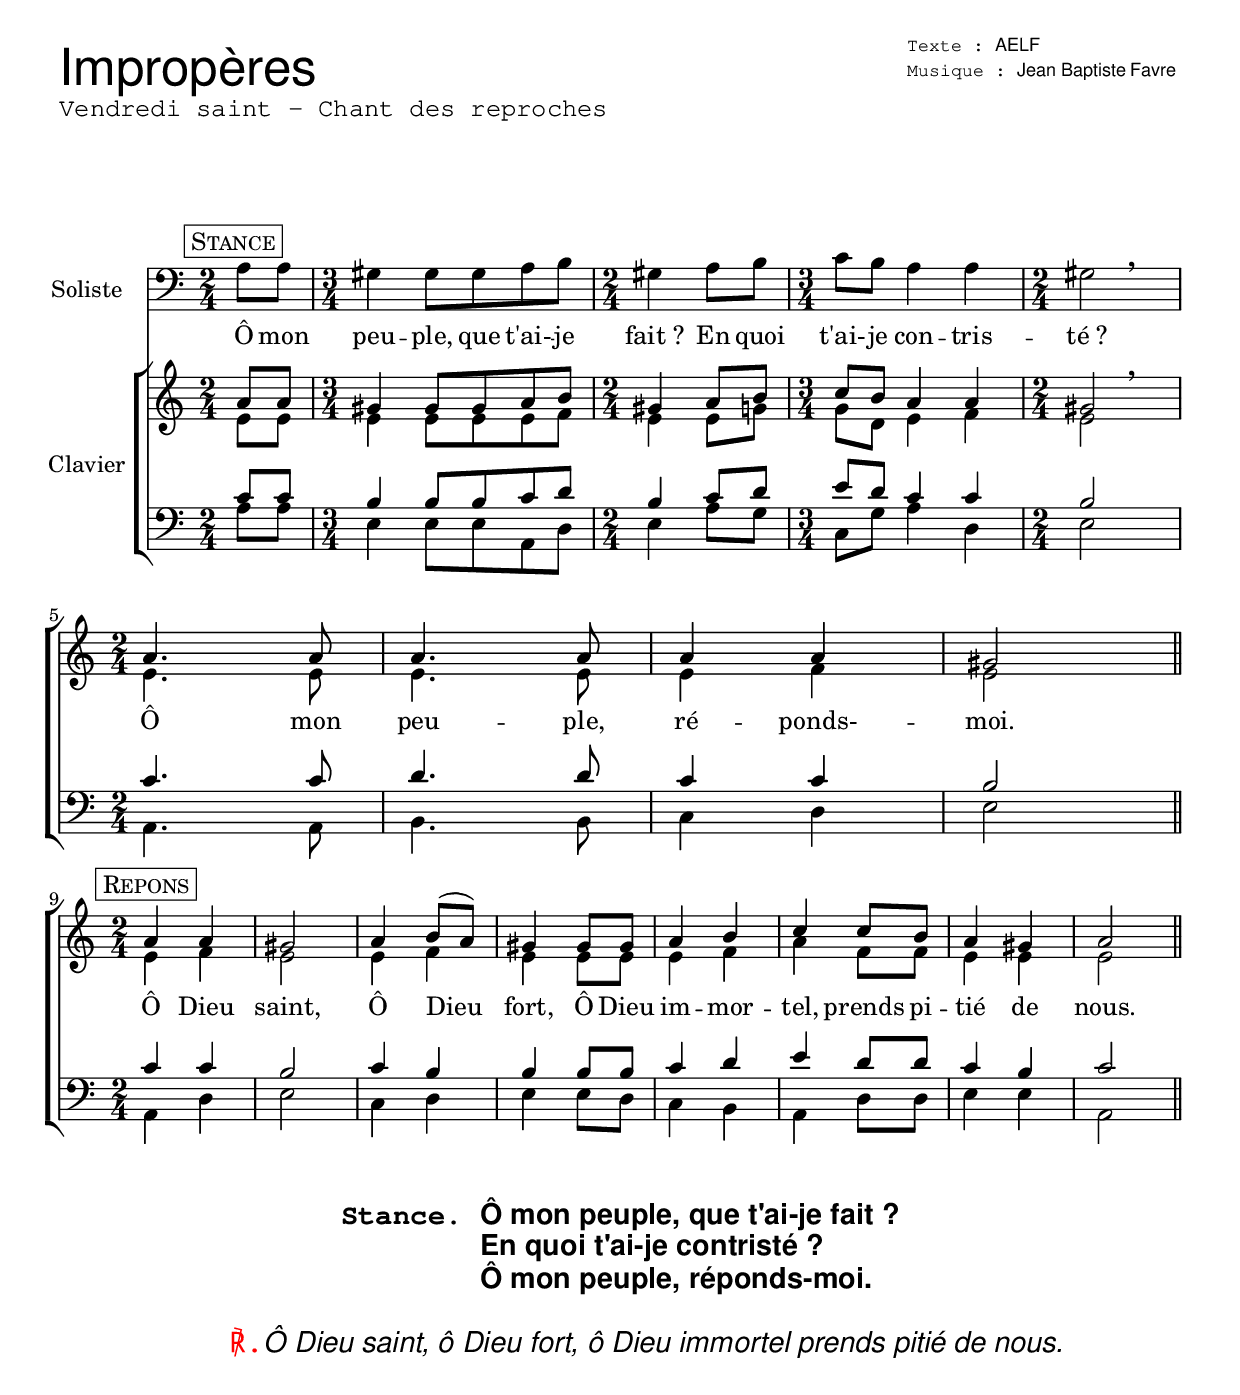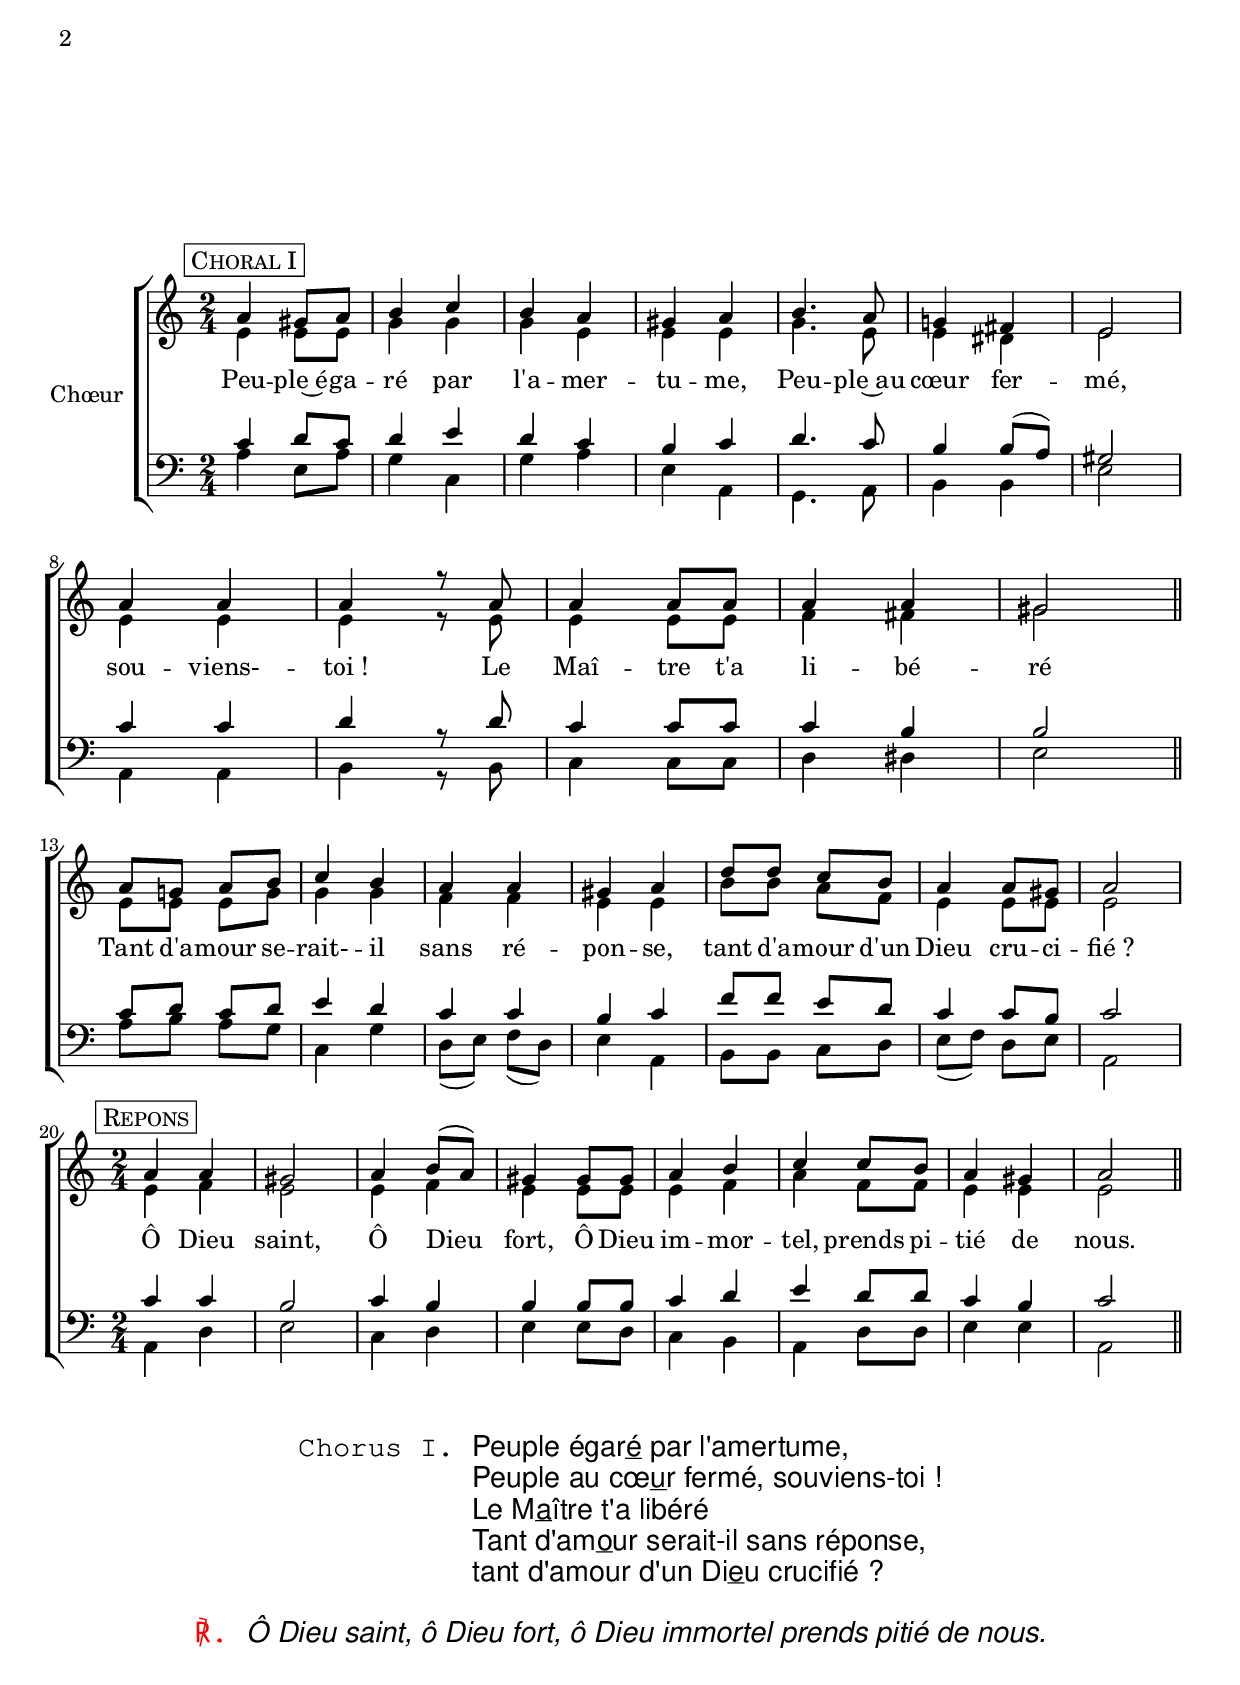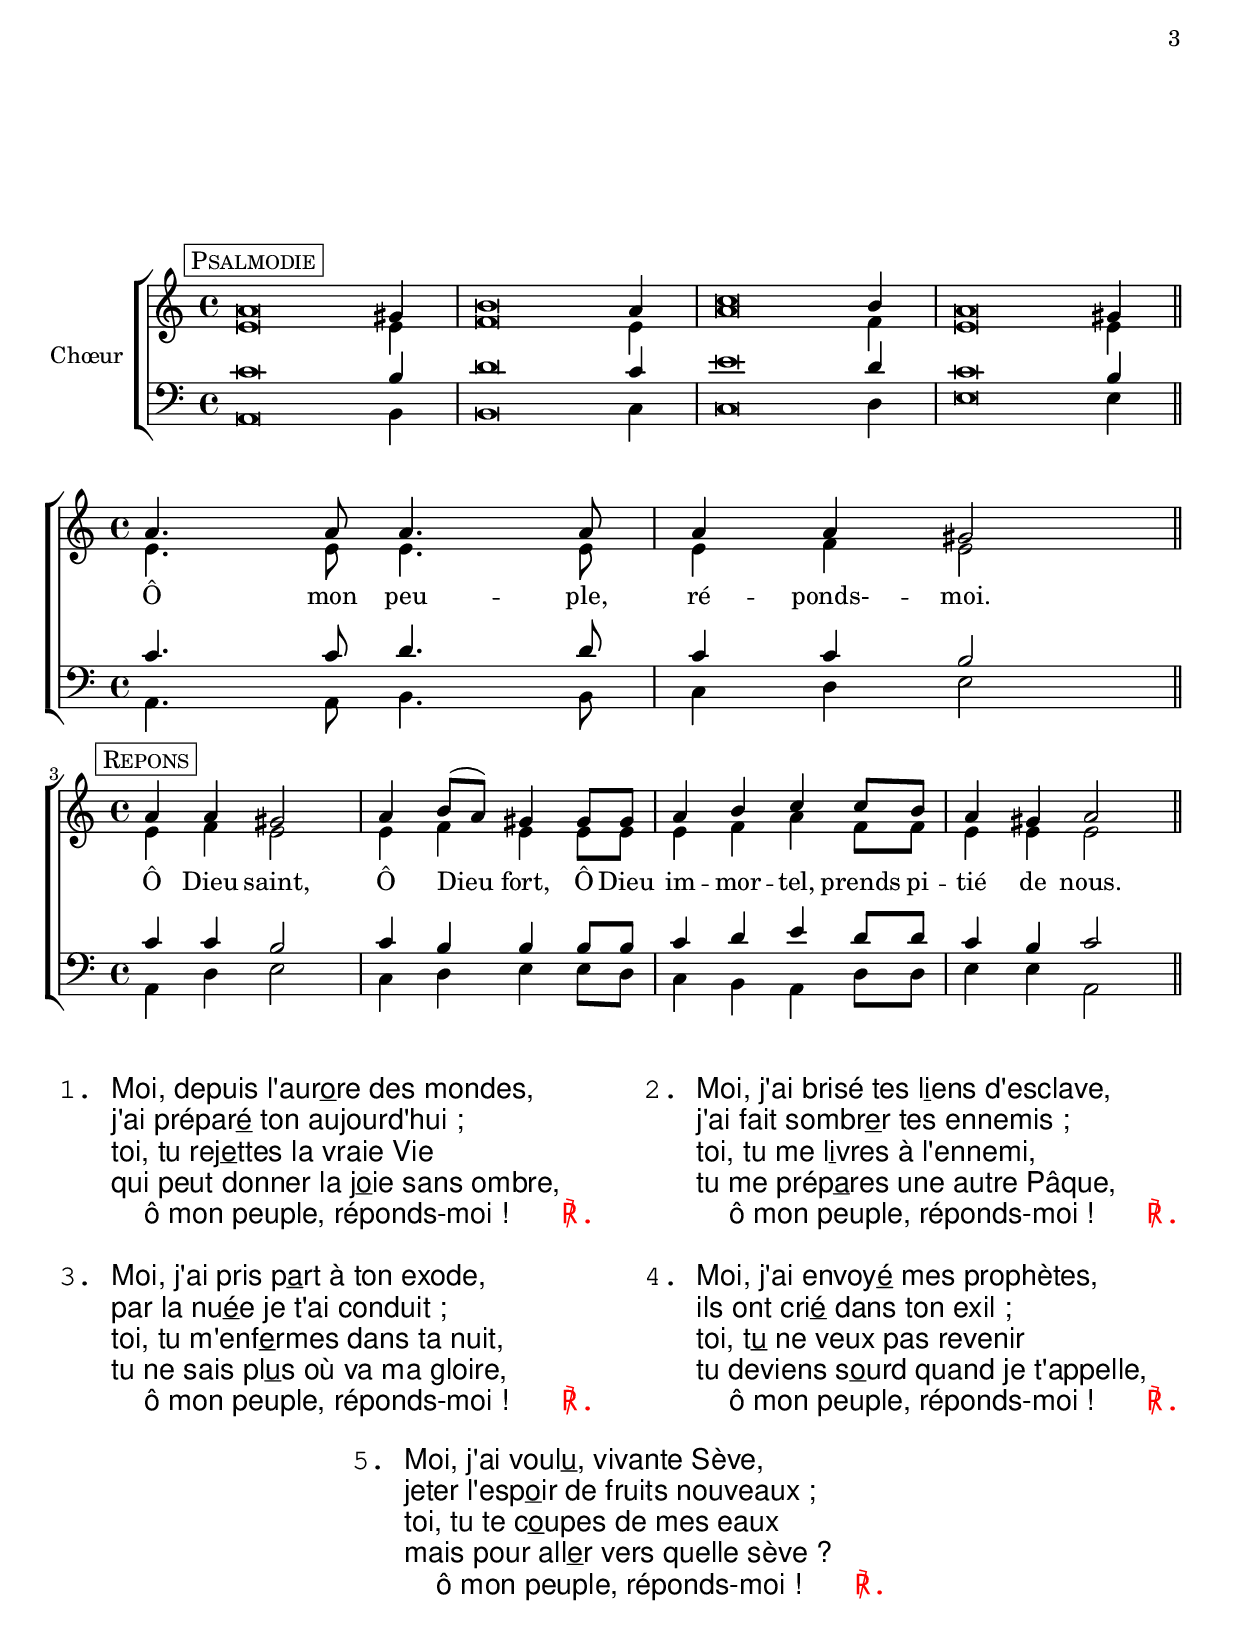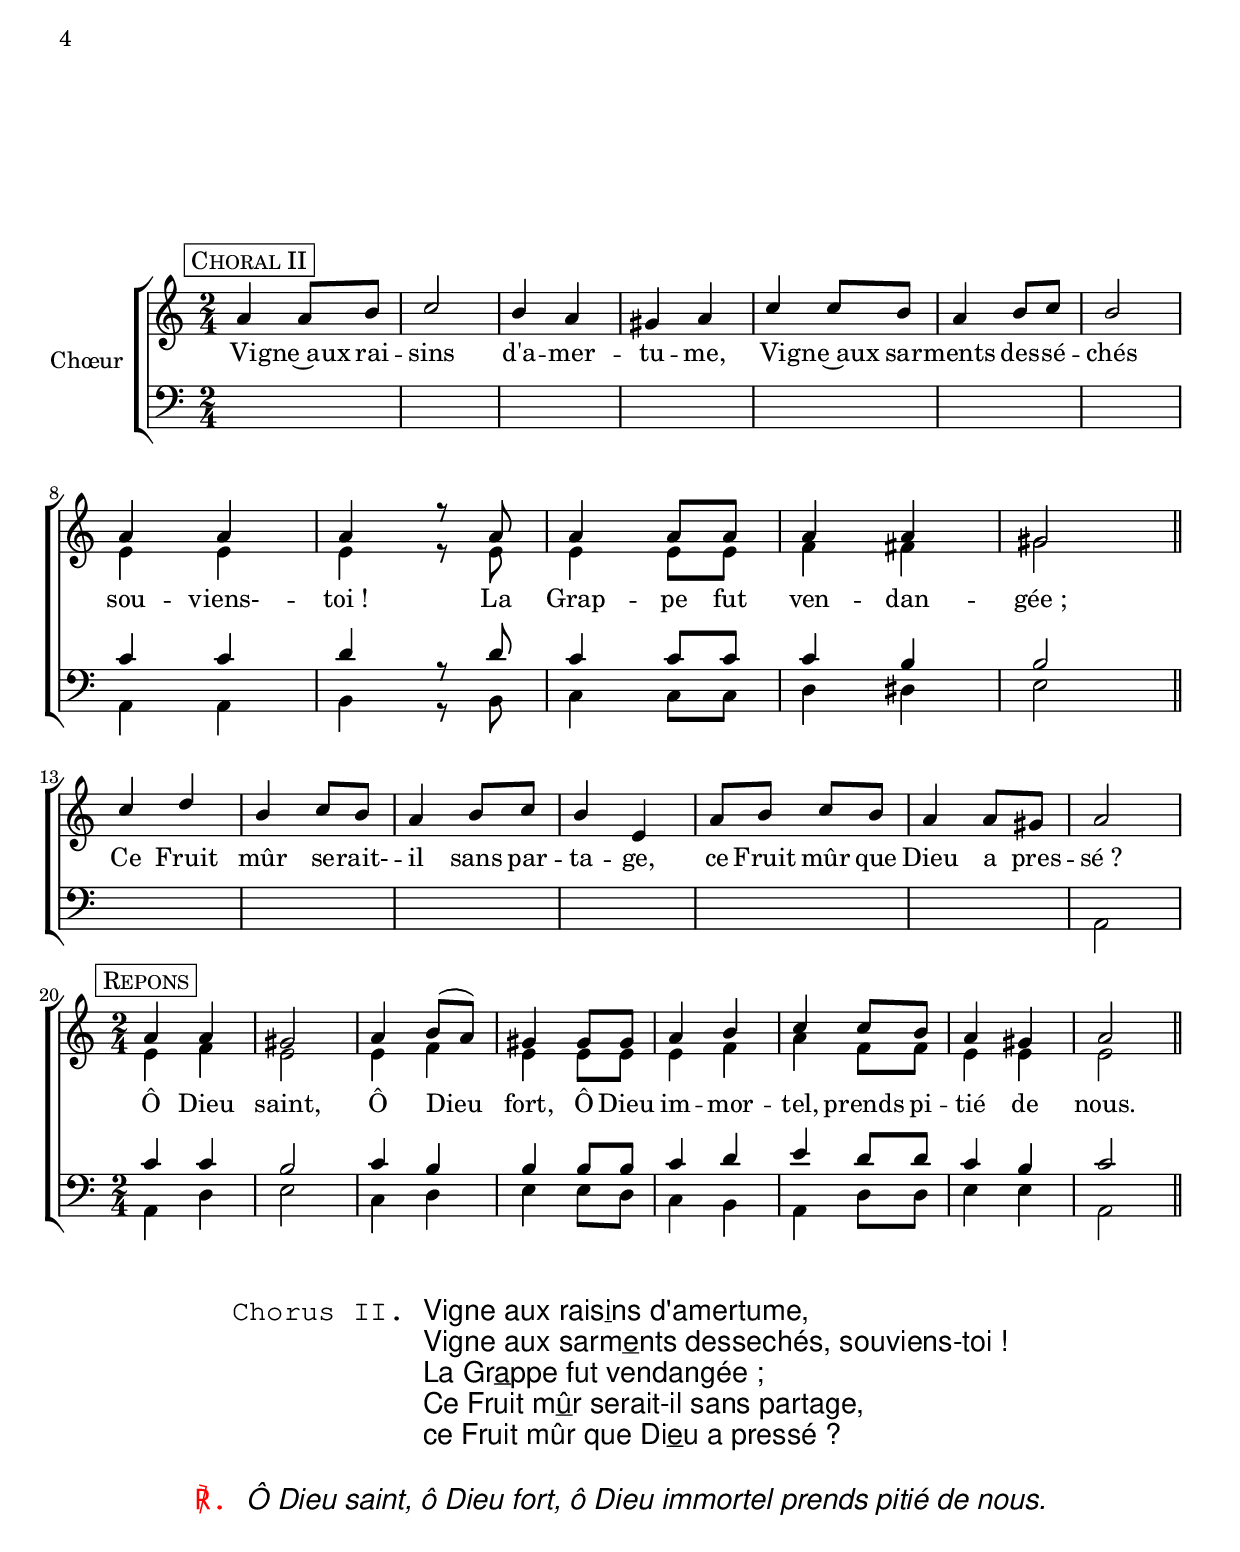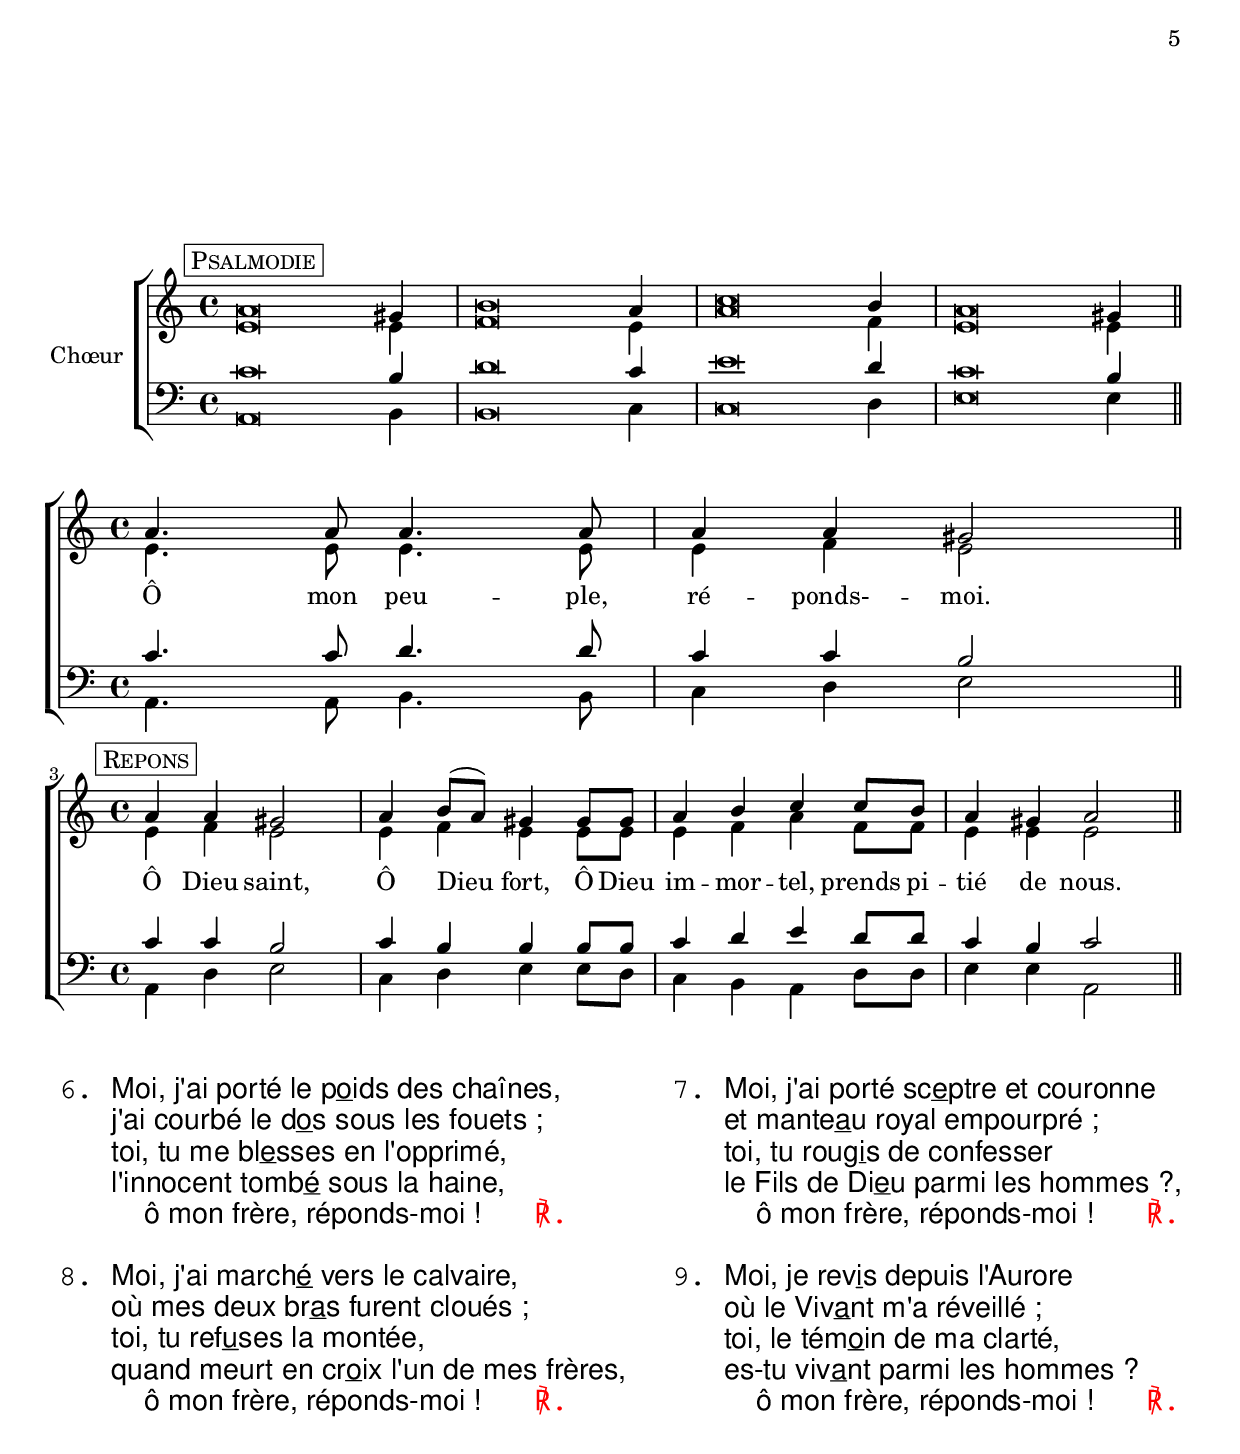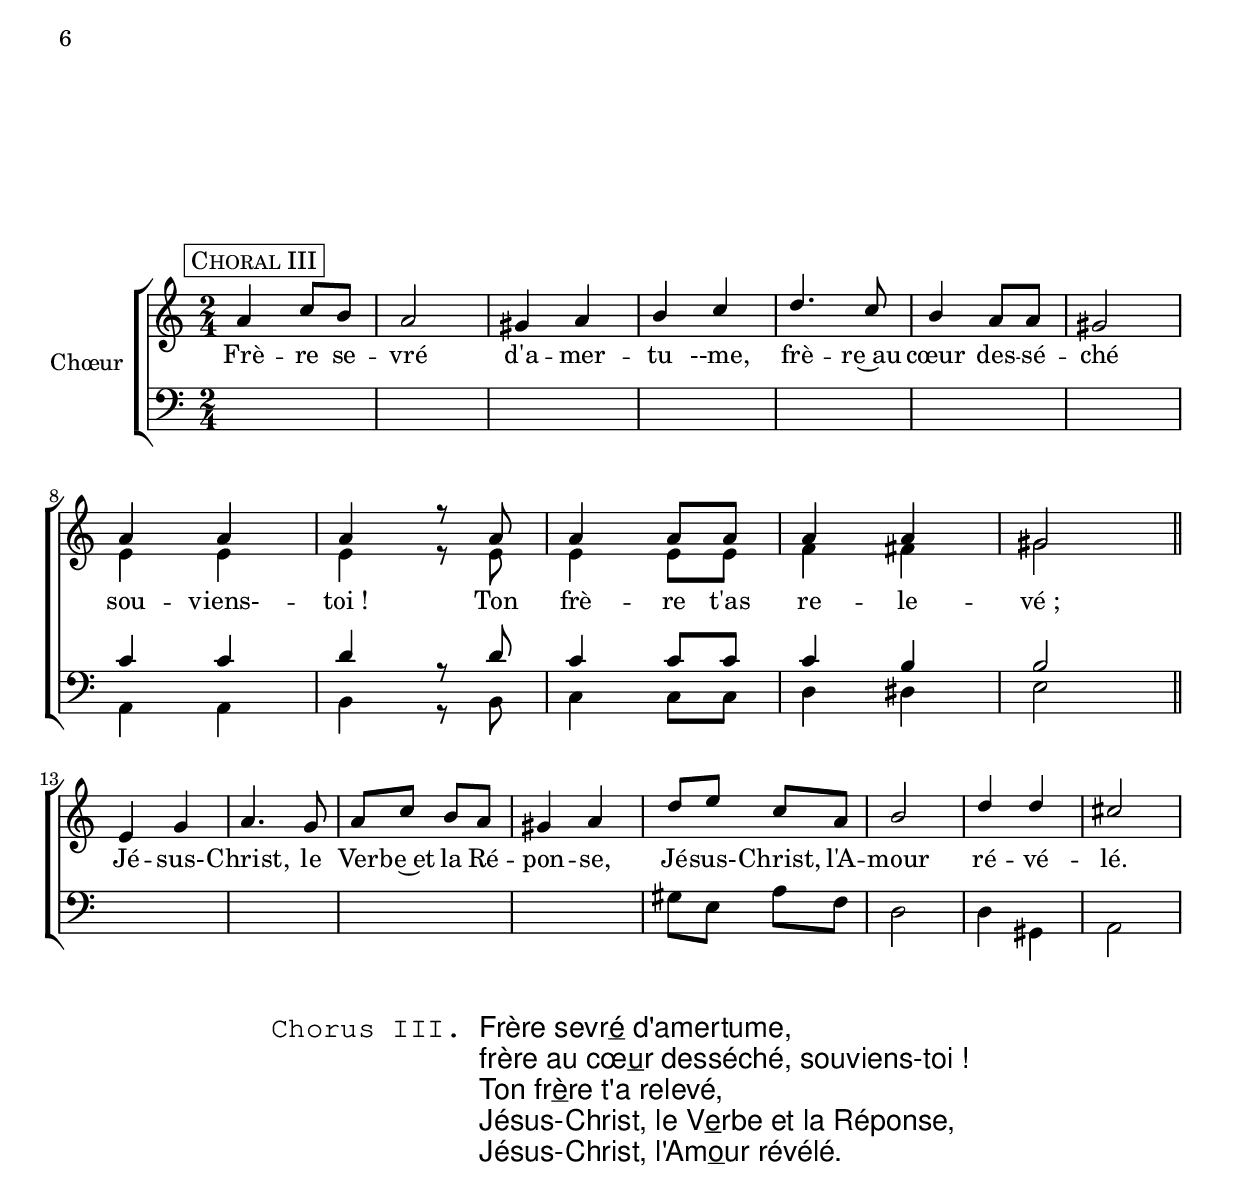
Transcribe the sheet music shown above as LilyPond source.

\version "2.22.0"
\language "english"
%{
  Default settings are needed at the beginning
  because they are used in antiphon & verse music definition
  You can override default values simply by declaring variables again.
%}
\include "../libs/commonFunctions.ily"
\include "../libs/settings.ily"
\include "../libs/translations/fr.ily"

% Global staff size.
% Other sizes will be relative.
% Good to customize to get a "one page only" psalm, when possible
%staffCustomSize = 16
%#(set-global-staff-size staffCustomSize)

topToMarkupSpacing =
  #'((basic-distance . 3)
     (minimum-distance . 3)
     (padding . 3)
     (stretchability . 3))

markupToSystemSpacing =
  #'((basic-distance . 10)
     (minimum-distance . 10)
     (padding . 10)
     (stretchability . 10))

systemToSystemSpacing =
  #'((basic-distance . 3)
     (minimum-distance . 3)
     (padding . 3)
     (stretchability . 3))

%{
  Default margins in millimeters (equal to 1\cm)
%}
leftMargin = 20
rightMargin = 20
topMargin = 10
bottomMargin = 10

%{
  Margin for two-sided printed scores
  Should be set to false for conductor's score, since it's usualy better
  to have conductor's score printed on one side only when possible
%}
twoSided = ##t
innerMargin = 10
outerMargin = 10

%{
  Fonts settings
%}
fontMusic = "emmentaler"            % default
fontBrace = "emmentaler"            % default
fontRoman = "Latin Modern Roman"
fontSans = "Latin Modern Sans"
fontTypewriter = "Monospace Regular"
fontFactor = 20 % unnecessary if the staff size is default

scoreTitleMarkupSetting = \markup \columns {
  \fill-line {
      \column {
        \line {
          \left-column {
            \vspace #1.1
            \fontsize #7 \sans \fromproperty #'header:title
            \fontsize #1 \typewriter \fromproperty #'header:subtitle
          }
        }
      }
      \column {
        \line {
          \fontsize #-2
          \left-column {
            \line { \concat { \typewriter \fromproperty #'header:poetPrefix \sans \fromproperty #'header:poet \bold " " } }
            \line { \concat { \typewriter \fromproperty #'header:composerPrefix \sans \fromproperty #'header:composer \bold " " } }
            " "
            \typewriter \italic \fromproperty #'header:dedication
          }
        }
      }
    }
}
oddFooterMarkupSetting = \markup {}
\paper {
  markup-system-spacing = \markupToSystemSpacing
  scoreTitleMarkup = \scoreTitleMarkupSetting
  oddFooterMarkup = \oddFooterMarkupSetting
  #(include-special-characters)
}

%%%%%
%%%%% Composition details
%%%%%
title = "Impropères"
real_poet = ""
subtitle = "Vendredi saint - Chant des reproches"
composer = "Jean Baptiste Favre"

global = {
  \key a \minor
  \time 2/4
  }
%%%%%
%%%%%
%%%%%
%%%%%
%%%%%
%%%%%
%%%%%
%%%%%
%%%%%
%%%%%
%%%%%
%%%%% Stance pour soliste et orgue
%%%%%
stanceRhythms = {
  \global
  \markCustom "Stance" \partial 4 s4 \time 3/4 s2. \time 2/4 s2 \time 3/4 s2. \time 2/4 s2 \break
}
stanceMelody = {
  \partial 4 a8 a gs4 gs8 gs a b gs4 a8 b c8 b8 a4 a gs!2 \breathe
  }
stanceLyrics = \lyricmode {
  Ô mon peu -- ple, que t'ai- -- je fait&nbsp;?
  En quoi t'ai- -- je con -- tris -- té&nbsp;?
}
stanceSopranoMusic = \relative c'' { \stanceMelody }
stanceAltoMusic = \relative c' { e8 e e4 e8 e e f  e4 e8 g g8 d8 e4 f e2 }
stanceTenorMusic = \relative c' { c8 c b4 b8 b c d b4 c8 d e8 d8 c4 c4 b2 }
stanceBassMusic = \relative c' { a8 a e4 e8 e a, d e4 a8 g c,8 g'8 a4 d, e2 }
StancePartition = {
  <<
    % Stance pour soliste et orgue
    \new ChoirStaff = "stance2Voices" \with { instrumentName = "Soliste" } <<
      \new Staff = "stanceHighStaff" <<
        \clef "bass"
        \new Voice = "stanceRhythms" { \stanceRhythms }
        \new Voice = "stanceMelody" { \relative c' { \stanceMelody } }
        \new Lyrics \lyricsto "stanceMelody" { \stanceLyrics }
      >>
    >>
    \new ChoirStaff = "stance2Voices" \with { instrumentName = "Clavier" } <<
      \new Staff = "stanceHighStaff" <<
        \clef "treble"
        \new Voice = "stanceRhythms" { \stanceRhythms }
        \new Voice = "stanceSoprano" { \voiceOne  \stanceSopranoMusic }
        \new Voice = "stanceAlto" { \voiceTwo \stanceAltoMusic }
      >>
      \new Staff  = "stanceLowStaff" <<
        \clef "bass"
        \new Voice = "stanceRhythms" \stanceRhythms
        \new Voice = "stanceTenor" { \voiceOne \stanceTenorMusic }
        \new Voice = "stanceBass" { \voiceTwo \stanceBassMusic }
      >>
    >>
  >>
}
%%%%%
%%%%%
%%%%%
%%%%%
%%%%%
%%%%%
%%%%%
%%%%%
%%%%%
%%%%%
%%%%%
%%%%% Répons pour chœur à 4 voix mixtes
%%%%%
stanceReponRhythms = { s2*4 \bar "||" \break }
stanceReponSopranoMusic = \relative c'' { a4. a8 a4. a8 a4 a gs2 }
stanceReponAltoMusic = \relative c' { e4. e8 e4. e8 e4 f e2 }
stanceReponTenorMusic = \relative c' { c4. c8 d4. d8 c4 c b2 }
stanceReponBassMusic = \relative c { a4. a8 b4. b8 c4 d e2 }
stanceReponLyrics = \lyricmode { Ô mon peu -- ple, ré -- ponds- -- moi. }
StanceReponPartition = {
  <<
    % Répons pour chœur à 4 voix mixtes
    \new ChoirStaff = "stanceRepon2Voices" \with { instrumentName = "Chœur" } <<
      \new Staff = "stanceReponHighStaff" <<
        \clef "treble"
        \new Voice = "stanceReponRhythms" \stanceReponRhythms
        \new Voice = "stanceReponSoprano" { \voiceOne \stanceReponSopranoMusic }
        \new Voice = "stanceReponAlto" { \voiceTwo \stanceReponAltoMusic }
      >>
      \new Lyrics \lyricsto "stanceReponSoprano" { \stanceReponLyrics }
      \new Staff  = "stanceReponLowStaff" <<
        \clef "bass"
        \new Voice = "stanceReponRhythms" \stanceReponRhythms
        \new Voice = "stanceReponTenor" { \voiceOne \stanceReponTenorMusic }
        \new Voice = "stanceReponBass" { \voiceTwo \stanceReponBassMusic }
      >>
    >>
  >>
}

%%%%%
%%%%%
%%%%%
%%%%%
%%%%%
%%%%%
%%%%%
%%%%%
%%%%%
%%%%%
%%%%%
%%%%% Antienne pour chœur à 4 voix mixtes
%%%%%
antienneRhythms = { \markCustom "Repons" s2*8 \bar "||" \break }
antienneSopranoMusic = \relative c'' { a4 a4 gs2 a4 b8 (a) gs4 gs8 gs a4 b c c8 b a4 gs a2 }
antienneAltoMusic = \relative c' { e4 f e2 e4 f e e8 e e4 f4 a4 f8 f e4 e e2 }
antienneTenorMusic = \relative c' { c4 c4 b2 c4 b b4 b8 b c4 d4 e4 d8 d c4 b c2 }
antienneBassMusic = \relative c { a4 d e2 c4 d e4 e8 d c4 b4 a d8 d e4 e a,2 }

antienneSopranoLyrics = \lyricmode {
  Ô Dieu saint, Ô Dieu fort, Ô Dieu im -- mor -- tel, prends pi -- tié de nous.
  }
AntiennePartition = {
  <<
    % Refrain pour chœur à 4 voix mixtes
    \new ChoirStaff = "antienne2Voices" \with { instrumentName = "Chœur" } <<
      \new Staff = "antienneHighStaff" <<
        \clef "treble"
        \new Voice = "antienneRhythms" { \antienneRhythms }
        \new Voice = "antienneSoprano" { \voiceOne \antienneSopranoMusic }
        \new Voice = "antienneAlto" { \voiceTwo \antienneAltoMusic }
      >>
        \new Lyrics \lyricsto "antienneSoprano" { \antienneSopranoLyrics }
      \new Staff  = "antienneLowStaff" <<
        \clef "bass"
        \new Voice = "antienneRhythms" \antienneRhythms
        \new Voice = "antienneTenor" { \voiceOne \antienneTenorMusic }
        \new Voice = "antienneBass" { \voiceTwo \antienneBassMusic }
      >>
    >>
  >>
}
%%%%%
%%%%%
%%%%%
%%%%%
%%%%%
%%%%%
%%%%%
%%%%%
%%%%%
%%%%%
%%%%%
%%%%% Chorus pour chœur à 4 voix mixtes
%%%%%
chorusOneRhythms = { \global \markCustom "Choral I" s2*7 }
chorusOneSopranoMusic = \relative c'' { a4 gs!8 a b4 c b a gs a b4. a8 g!4 fs e2 }
chorusOneAltoMusic =  \relative c' { e4 e8 e g4 g g e e e g4. e8 e4 ds e2 }
chorusOneTenorMusic = \relative c' { c4 d8 c d4 e d c b c d4. c8 b4 b8 (a) gs2 }
chorusOneBassMusic = \relative c' { a4 e8 a g4 c, g' a e a,4 g4. a8 b4 b e2 }

chorusReponRhythms = { s2*2 s2*3 \bar "||" }
chorusReponSopranoMusic = \relative c'' { a4 a a r8 a8 a4 a8 a a4 a gs2 }
chorusReponAltoMusic = \relative c' { e4 e e4 r8 e8 e4 e8 e f4 fs gs2 }
chorusReponTenorMusic = \relative c' { c4 c d4 r8 d8 c4 c8 c c4 b b2 }
chorusReponBassMusic = \relative c { a4 a b4 r8 b8 c4 c8 c d4 ds e2 }
chorusTwoRhythms = { s2*7 }
chorusTwoSopranoMusic = \relative c'' { a8 g!8 a8 b c4 b a a gs a d8 d c b a4 a8 gs a2 }
chorusTwoAltoMusic =  \relative c' { e8 e e g g4 g f f e e b'8 b a f e4 e8 e e2 }
chorusTwoTenorMusic = \relative c' { c8 d8 c d e4 d c c b c f8 f e d c4 c8 b c2 }
chorusTwoBassMusic = \relative c' { a8 b8 a g c,4 g' d8 (e) f (d) e4 a,4 b8 b c d e (f) d e a,2 }
chorusOneLyrics = \lyricmode {
  Peu -- ple~é -- ga -- ré par l'a -- mer -- tu -- me,
  Peu -- ple~au cœur fer -- mé,
}
chorusReponLyrics = \lyricmode { sou -- viens- -- toi&nbsp;! Le Maî -- tre t'a li -- bé -- ré }
chorusTwoLyrics = \lyricmode {
  Tant d'a -- mour se -- rait- -- il sans ré -- pon -- se,
  tant d'a -- mour d'un Dieu cru -- ci -- fié&nbsp;?
}

ChorusOnePartition = {
  <<
    % Refrain pour chœur à 4 voix mixtes
    \new ChoirStaff = "chorus2Voices" \with { instrumentName = "Chœur" } <<
      \new Staff = "chorusHighStaff" <<
        \clef "treble"
        \new Voice = "chorusRhythms" { \chorusOneRhythms \break \chorusReponRhythms \break \chorusTwoRhythms \break }
        \new Voice = "chorusSoprano" { \voiceOne \chorusOneSopranoMusic \chorusReponSopranoMusic \chorusTwoSopranoMusic }
        \new Voice = "chorusAlto" { \voiceTwo \chorusOneAltoMusic \chorusReponAltoMusic \chorusTwoAltoMusic }
      >>
      \new Lyrics \lyricsto "chorusSoprano" { \chorusOneLyrics \chorusReponLyrics \chorusTwoLyrics }
      \new Staff  = "chorusLowStaff" <<
        \clef "bass"
        \new Voice = "chorusRhythms" { \chorusOneRhythms \chorusReponRhythms \chorusTwoRhythms }
        \new Voice = "chorusTenor" { \voiceOne \chorusOneTenorMusic \chorusReponTenorMusic \chorusTwoTenorMusic }
        \new Voice = "chorusBass" { \voiceTwo \chorusOneBassMusic \chorusReponBassMusic \chorusTwoBassMusic }
      >>
    >>
  >>
}

chorusOneRhythms = { \global \markCustom "Choral II" s2*7 }
chorusOneSopranoMusic = \relative c'' { a4 a8 b c2 b4 a gs a c4 c8 b a4 b8 c b2 }
chorusOneAltoMusic =  \relative c' { s2*7 }
chorusOneTenorMusic = \relative c' { s2*7 }
chorusOneBassMusic = \relative c' { s2*7 }
%chorusOneRhythms = { \global \markCustom "Chorus II" s2*8 }
%chorusOneSopranoMusic = \relative c'' { a4 b c c b b a a c d e e d c b2 }
%chorusOneAltoMusic =  \relative c' { e4 e a a f gs4 e4 e4 a4 s4 s2*3 }
%chorusOneTenorMusic = \relative c' { c4 d e d d4 b4 c4 c4 e4 s4 s2*3 }
%chorusOneBassMusic = \relative c' { a4 gs a8 g f e d b e4 a a a g c,8 b a c d4 ds e2 }

chorusReponRhythms = { s2*2 s2*3 \bar "||" }
chorusReponSopranoMusic = \relative c'' { a4 a a r8 a8 a4 a8 a a4 a gs2 }
chorusReponAltoMusic = \relative c' { e4 e e4 r8 e8 e4 e8 e f4 fs gs2 }
chorusReponTenorMusic = \relative c' { c4 c d4 r8 d8 c4 c8 c c4 b b2 }
chorusReponBassMusic = \relative c { a4 a b4 r8 b8 c4 c8 c d4 ds e2 }

chorusTwoRhythms = { s2*7 }
chorusTwoSopranoMusic = \relative c'' { c4 d b c8 b a4 b8 c b4 e,4 a8 b c b a4 a8 gs a2 }
chorusTwoAltoMusic =  \relative c' { s2*7 }
chorusTwoTenorMusic = \relative c' { s2*7 }
chorusTwoBassMusic = \relative c' { s2*6 a,2 }
chorusOneLyrics = \lyricmode {
  Vi -- gne~aux rai -- sins d'a -- mer -- tu -- me,
  Vi -- gne~aux sar -- ments des -- sé -- chés
}
chorusReponLyrics = \lyricmode { sou -- viens- -- toi&nbsp;! La Grap -- pe fut ven -- dan -- gée&nbsp;; }
chorusTwoLyrics = \lyricmode {
  Ce Fruit mûr se -- rait- -- il sans par -- ta -- ge,
  ce Fruit mûr que Dieu a pres -- sé&nbsp;?
}
ChorusTwoPartition = {
  <<
    % Refrain pour chœur à 4 voix mixtes
    \new ChoirStaff = "chorus2Voices" \with { instrumentName = "Chœur" } <<
      \new Staff = "chorusHighStaff" <<
        \clef "treble"
        \new Voice = "chorusRhythms" { \chorusOneRhythms \break \chorusReponRhythms \break \chorusTwoRhythms \break }
        \new Voice = "chorusSoprano" { \voiceOne \chorusOneSopranoMusic \chorusReponSopranoMusic \chorusTwoSopranoMusic }
        \new Voice = "chorusAlto" { \voiceTwo \chorusOneAltoMusic \chorusReponAltoMusic \chorusTwoAltoMusic }
      >>
      \new Lyrics \lyricsto "chorusSoprano" { \chorusOneLyrics \chorusReponLyrics \chorusTwoLyrics }
      \new Staff  = "chorusLowStaff" <<
        \clef "bass"
        \new Voice = "chorusRhythms" { \chorusOneRhythms \chorusReponRhythms \chorusTwoRhythms }
        \new Voice = "chorusTenor" { \voiceOne \chorusOneTenorMusic \chorusReponTenorMusic \chorusTwoTenorMusic }
        \new Voice = "chorusBass" { \voiceTwo \chorusOneBassMusic \chorusReponBassMusic \chorusTwoBassMusic }
      >>
    >>
  >>
}

chorusOneRhythms = { \global \markCustom "Choral III" s2*7 }
chorusOneSopranoMusic = \relative c'' { a4 c8 b a2 gs4 a b c d4. c8 b4 a8 a gs2 }
chorusOneAltoMusic =  \relative c' { s2*7 }
chorusOneTenorMusic = \relative c' { s2*7 }
chorusOneBassMusic = \relative c' { s2*7 }

chorusReponRhythms = { s2*2 s2*3 \bar "||" }
chorusReponSopranoMusic = \relative c'' { a4 a a r8 a8 a4 a8 a a4 a gs2 }
chorusReponAltoMusic = \relative c' { e4 e e4 r8 e8 e4 e8 e f4 fs gs2 }
chorusReponTenorMusic = \relative c' { c4 c d4 r8 d8 c4 c8 c c4 b b2 }
chorusReponBassMusic = \relative c { a4 a b4 r8 b8 c4 c8 c d4 ds e2 }

chorusTwoRhythms = { s2*8 }
chorusTwoSopranoMusic = \relative c' { e4 g a4. g8 a c b a gs4 a4 d8 e c a b2 d4 d cs2 }
chorusTwoAltoMusic =  \relative c' { s2*8 }
chorusTwoTenorMusic = \relative c' { s2*8 }
chorusTwoBassMusic = \relative c' { s2*4 gs8 e a f d2 d4 gs, a2 }
chorusOneLyrics = \lyricmode {
  Frè -- re se -- vré d'a -- mer -- tu --me,
  frè -- re~au cœur des -- sé -- ché
}
chorusReponLyrics = \lyricmode { sou -- viens- -- toi&nbsp;! Ton frè -- re t'as re -- le -- vé&nbsp;; }
chorusTwoLyrics = \lyricmode {
  Jé -- sus- -- Christ, le Ver -- be~et la Ré -- pon -- se,
  Jé -- sus- -- Christ, l'A -- mour ré -- vé -- lé.
}
ChorusThreePartition = {
  <<
    % Refrain pour chœur à 4 voix mixtes
    \new ChoirStaff = "chorus2Voices" \with { instrumentName = "Chœur" } <<
      \new Staff = "chorusHighStaff" <<
        \clef "treble"
        \new Voice = "chorusRhythms" { \chorusOneRhythms \break \chorusReponRhythms \break \chorusTwoRhythms \break }
        \new Voice = "chorusSoprano" { \voiceOne \chorusOneSopranoMusic \chorusReponSopranoMusic \chorusTwoSopranoMusic }
        \new Voice = "chorusAlto" { \voiceTwo \chorusOneAltoMusic \chorusReponAltoMusic \chorusTwoAltoMusic }
      >>
      \new Lyrics \lyricsto "chorusSoprano" { \chorusOneLyrics \chorusReponLyrics \chorusTwoLyrics }
      \new Staff  = "chorusLowStaff" <<
        \clef "bass"
        \new Voice = "chorusRhythms" { \chorusOneRhythms \chorusReponRhythms \chorusTwoRhythms }
        \new Voice = "chorusTenor" { \voiceOne \chorusOneTenorMusic \chorusReponTenorMusic \chorusTwoTenorMusic }
        \new Voice = "chorusBass" { \voiceTwo \chorusOneBassMusic \chorusReponBassMusic \chorusTwoBassMusic }
      >>
    >>
  >>
}

chorusPsalmRhythms = { \markCustom "Psalmodie" \cadenzaOn \repeat unfold 4 { s\breve s4 \bar "|" } \cadenzaOff \bar"||" \break }
chorusPsalmSoprano = \relative c'' { a\breve gs4 b\breve a4 c\breve b4 a\breve gs!4 }
chorusPsalmAlto = \relative c' { e\breve e4 f\breve e4 a\breve f4 e\breve e4 }
chorusPsalmTenor = \relative c' {c\breve b4 d\breve c4 e\breve d4 c\breve b4 }
chorusPsalmBass = \relative c { a\breve b4 b\breve c4 c\breve d4 e\breve e4}
ChorusPsalmPartition = {
  <<
    % Refrain pour chœur à 4 voix mixtes
    \new ChoirStaff = "chorus2Voices" \with { instrumentName = "Chœur" } <<
      \new Staff = "chorusHighStaff" <<
        \clef "treble"
        \new Voice = "chorusRhythms" { \chorusPsalmRhythms }
        \new Voice = "chorusSoprano" { \voiceOne \chorusPsalmSoprano }
        \new Voice = "chorusAlto" { \voiceTwo \chorusPsalmAlto }
      >>
      \new Staff  = "chorusLowStaff" <<
        \clef "bass"
        \new Voice = "chorusRhythms" { \chorusPsalmRhythms }
        \new Voice = "chorusTenor" { \voiceOne \chorusPsalmTenor }
        \new Voice = "chorusBass" { \voiceTwo \chorusPsalmBass }
      >>
    >>
  >>
}

%%%%%%%%%%%%% PARTITION VISUELLE %%%%%%%%%%%%%
\bookpart {
  \score {
    { \StancePartition \StanceReponPartition \AntiennePartition }
    \layout {
        ragged-last = ##f
        \context {
            \Staff
            \RemoveEmptyStaves
        }
    }
    \header {
      title = \title
      subtitle = \subtitle
      composer = \composer
      composerPrefix = \composerPrefix
      poet = \poet
      poetPrefix = \poetPrefix
      dedication = \dedicace
    }
  }
  \markuplist {
    \override #'(font-family . sans)
    \override #'(font-size . 2)
    \column {
      \fill-line {
        \column {
          \concat { \bold { \typewriter "Stance. " "Ô mon peuple, que t'ai-je fait ?" } }
          \concat { \bold { \typewriter "        " "En quoi t'ai-je contristé ?" } }
          \concat { \bold { \typewriter "        " "Ô mon peuple, réponds-moi." } }
        }
      }
    }
    \vspace #1
    \override #'(font-family . sans)
    \override #'(font-size . 2)
    \column {
      \fill-line {
        \column {
          \concat {  \with-color #red { \typewriter "   ℟." } \italic "Ô Dieu saint, ô Dieu fort, ô Dieu immortel prends pitié de nous." }
        }
      }
    }
  }
}

\bookpart {
  \score {
    { \ChorusOnePartition \AntiennePartition }
    \layout {
        ragged-last = ##f
        \context {
            \Staff
            \RemoveEmptyStaves
        }
    }
    \header {
      title = ##f
      subtitle = ##f
      composer = ##f
      composerPrefix = ##f
      poet = ##f
      poetPrefix = ##f
      dedication = ##f
    }
  }
  \markuplist {
    \override #'(font-family . sans)
    \override #'(font-size . 2)
    \column {
      \fill-line {
        \column {
          \concat { \typewriter "Chorus I. " "Peuple égar" \underline é " par l'amertume," }
          \concat { \typewriter "          " "Peuple au cœ" \underline u "r fermé, souviens-toi&nbsp;!" }
          \concat { \typewriter "          " "Le M" \underline a "ître t'a libéré" }
          \concat { \typewriter "          " "Tant d'am" \underline o "ur serait-il sans réponse," }
          \concat { \typewriter "          " "tant d'amour d'un Di" \underline e "u crucifié&nbsp;?" }
        }
      }
      \vspace #1
      \column {
        \fill-line {
          \column {
            \concat { \with-color #red { \typewriter "℟. " } \italic { "Ô Dieu saint, ô Dieu fort, ô Dieu immortel prends pitié de nous." } }
          }
        }
      }
    }
  }
}
\bookpart {
  \score {
    { \ChorusPsalmPartition \StanceReponPartition \AntiennePartition }
    \layout {
        ragged-last = ##f
        \context {
            \Staff
            \RemoveEmptyStaves
        }
    }
    \header {
      title = ##f
      subtitle = ##f
      composer = ##f
      composerPrefix = ##f
      poet = ##f
      poetPrefix = ##f
      dedication = ##f
    }
  }
  \markuplist {
    \override #'(font-family . sans)
    \override #'(font-size . 2)
    \column {
      \fill-line {
        \left-column{
          \concat { \typewriter "1. " "Moi, depuis l'aur" \underline o "re des mondes," }
          \concat { \typewriter "   " "j'ai prépar" \underline é " ton aujourd'hui&nbsp;;" }
          \concat { \typewriter "   " "toi, tu rej" \underline e "ttes la vraie Vie" }
          \concat { \typewriter "   " "qui peut donner la j" \underline o "ie sans ombre," }
          \concat { \typewriter "   " "    ô mon peuple, réponds-moi&nbsp;!" \with-color #red { \typewriter "   ℟." } }
          \vspace #1
          \concat { \typewriter "3. " "Moi, j'ai pris p" \underline a "rt à ton exode," }
          \concat { \typewriter "   " "par la nu" \underline é "e je t'ai conduit&nbsp;;" }
          \concat { \typewriter "   " "toi, tu m'enf" \underline e "rmes dans ta nuit," }
          \concat { \typewriter "   " "tu ne sais pl" \underline u "s où va ma gloire," }
          \concat { \typewriter "   " "    ô mon peuple, réponds-moi&nbsp;!" \with-color #red { \typewriter "   ℟." } }
        }
        \hspace #1
        \left-column {
          \concat { \typewriter "2. " "Moi, j'ai brisé tes l" \underline i "ens d'esclave," }
          \concat { \typewriter "   " "j'ai fait sombr" \underline e "r tes ennemis&nbsp;;" }
          \concat { \typewriter "   " "toi, tu me l" \underline i "vres à l'ennemi," }
          \concat { \typewriter "   " "tu me prép" \underline a "res une autre Pâque," }
          \concat { \typewriter "   " "    ô mon peuple, réponds-moi&nbsp;!" \with-color #red { \typewriter "   ℟." } }
          \vspace #1
          \concat { \typewriter "4. " "Moi, j'ai envoy" \underline é " mes prophètes," }
          \concat { \typewriter "   " "ils ont cri" \underline é " dans ton exil&nbsp;;" }
          \concat { \typewriter "   " "toi, t" \underline u " ne veux pas revenir" }
          \concat { \typewriter "   " "tu deviens s" \underline o "urd quand je t'appelle," }
          \concat { \typewriter "   " "    ô mon peuple, réponds-moi&nbsp;!" \with-color #red { \typewriter "   ℟." } }
        }
      }
      \vspace #1
      \fill-line {
        \column {
          \concat { \typewriter "5. " "Moi, j'ai voul" \underline u ", vivante Sève," }
          \concat { \typewriter "   " "jeter l'esp" \underline o "ir de fruits nouveaux&nbsp;;" }
          \concat { \typewriter "   " "toi, tu te c" \underline o "upes de mes eaux" }
          \concat { \typewriter "   " "mais pour all" \underline e "r vers quelle sève&nbsp;?" }
          \concat { \typewriter "   " "    ô mon peuple, réponds-moi&nbsp;!" \with-color #red { \typewriter "   ℟." } }
        }
      }
    }
  }
}
\bookpart {
  \score {
    { \ChorusTwoPartition \AntiennePartition }
    \layout {
        ragged-last = ##f
        \context {
            \Staff
            \RemoveEmptyStaves
        }
    }
    \header {
      title = ##f
      subtitle = ##f
      composer = ##f
      composerPrefix = ##f
      poet = ##f
      poetPrefix = ##f
      dedication = ##f
    }
  }
  \markuplist {
    \override #'(font-family . sans)
    \override #'(font-size . 2)
    \column {
      \fill-line {
        \column {
          \concat { \typewriter "Chorus II. " "Vigne aux rais" \underline i "ns d'amertume," }
          \concat { \typewriter "           " "Vigne aux sarm" \underline e "nts dessechés, souviens-toi&nbsp;!" }
          \concat { \typewriter "           " "La Gr" \underline a "ppe fut vendangée&nbsp;;" }
          \concat { \typewriter "           " "Ce Fruit m" \underline û "r serait-il sans partage," }
          \concat { \typewriter "           " "ce Fruit mûr que Di" \underline e "u a pressé&nbsp;?" }
        }
      }
      \vspace #1
      \fill-line {
        \column {
          \column {
            \concat { \with-color #red { \typewriter "℟. " } \italic { "Ô Dieu saint, ô Dieu fort, ô Dieu immortel prends pitié de nous." } }
          }
        }
      }
    }
  }
}
\bookpart {
  \score {
    { \ChorusPsalmPartition \StanceReponPartition \AntiennePartition }
    \layout {
        ragged-last = ##f
        \context {
            \Staff
            \RemoveEmptyStaves
        }
    }
    \header {
      title = ##f
      subtitle = ##f
      composer = ##f
      composerPrefix = ##f
      poet = ##f
      poetPrefix = ##f
      dedication = ##f
    }
  }
  \markuplist {
    \override #'(font-family . sans)
    \override #'(font-size . 2)
    \column {
      \fill-line {
        \left-column{
          \concat { \typewriter "6. " "Moi, j'ai porté le p" \underline o "ids des chaînes," }
          \concat { \typewriter "   " "j'ai courbé le d" \underline o "s sous les fouets&nbsp;;" }
          \concat { \typewriter "   " "toi, tu me bl" \underline e "sses en l'opprimé," }
          \concat { \typewriter "   " "l'innocent tomb" \underline é " sous la haine," }
          \concat { \typewriter "   " "    ô mon frère, réponds-moi&nbsp;!" \with-color #red { \typewriter "   ℟." } }
          \vspace #1
          \concat { \typewriter "8. " "Moi, j'ai march" \underline é " vers le calvaire," }
          \concat { \typewriter "   " "où mes deux br" \underline a "s furent cloués&nbsp;;" }
          \concat { \typewriter "   " "toi, tu ref" \underline u "ses la montée," }
          \concat { \typewriter "   " "quand meurt en cr" \underline o "ix l'un de mes frères," }
          \concat { \typewriter "   " "    ô mon frère, réponds-moi&nbsp;!" \with-color #red { \typewriter "   ℟." } }
        }
        \hspace #1
        \left-column {
          \concat { \typewriter "7. " "Moi, j'ai porté sc" \underline e "ptre et couronne" }
          \concat { \typewriter "   " "et mante" \underline a "u royal empourpré&nbsp;;" }
          \concat { \typewriter "   " "toi, tu roug" \underline i "s de confesser" }
          \concat { \typewriter "   " "le Fils de Di" \underline e "u parmi les hommes&nbsp;?," }
          \concat { \typewriter "   " "    ô mon frère, réponds-moi&nbsp;!" \with-color #red { \typewriter "   ℟." } }
          \vspace #1
          \concat { \typewriter "9. " "Moi, je rev" \underline i "s depuis l'Aurore" }
          \concat { \typewriter "   " "où le Viv" \underline a "nt m'a réveillé&nbsp;;" }
          \concat { \typewriter "   " "toi, le tém" \underline o "in de ma clarté," }
          \concat { \typewriter "   " "es-tu viv" \underline a "nt parmi les hommes&nbsp;?" }
          \concat { \typewriter "   " "    ô mon frère, réponds-moi&nbsp;!" \with-color #red { \typewriter "   ℟." } }
        }
      }
    }
  }
}
\bookpart {
  \score {
    { \ChorusThreePartition }
    \layout {
        ragged-last = ##f
        \context {
            \Staff
            \RemoveEmptyStaves
        }
    }
    \header {
      title = ##f
      subtitle = ##f
      composer = ##f
      composerPrefix = ##f
      poet = ##f
      poetPrefix = ##f
      dedication = ##f
    }
  }
  \markuplist {
    \override #'(font-family . sans)
    \override #'(font-size . 2)
    \column {
      \fill-line {
        \column {
          \concat { \typewriter "Chorus III. " "Frère sevr" \underline é " d'amertume," }
          \concat { \typewriter "            " "frère au cœ" \underline u "r desséché, souviens-toi&nbsp;!" }
          \concat { \typewriter "            " "Ton fr" \underline è "re t'a relevé," }
          \concat { \typewriter "            " "Jésus-Christ, le V" \underline e "rbe et la Réponse," }
          \concat { \typewriter "            " "Jésus-Christ, l'Am" \underline o "ur révélé." }
        }
      }
    }
  }
}
